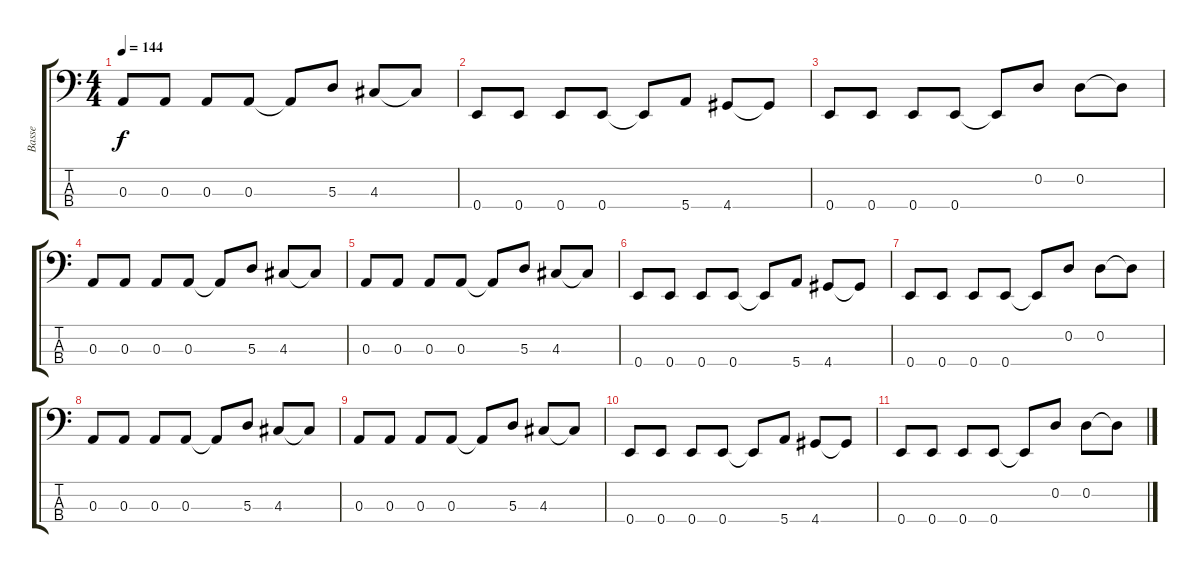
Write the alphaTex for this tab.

\track ("Basse" "Basse") {instrument electricbasspick}
\staff {score tabs}
\tuning (G2 D2 A1 E1) {hide}
\ts (4 4)
\tempo 144
\clef f4
\ks c
0.3.8{dy f} 0.3.8 0.3.8 0.3.8 0.3{t}.8 5.3.8 4.3.8 4.3{t}.8 |
0.4.8 0.4.8 0.4.8 0.4.8 0.4{t}.8 5.4.8 4.4.8 4.4{t}.8 |
0.4.8 0.4.8 0.4.8 0.4.8 0.4{t}.8 0.2.8 0.2.8 0.2{t}.8 |
0.3.8{volume 8} 0.3.8 0.3.8 0.3.8 0.3{t}.8 5.3.8 4.3.8 4.3{t}.8 |
0.3.8 0.3.8 0.3.8 0.3.8 0.3{t}.8 5.3.8 4.3.8 4.3{t}.8 |
0.4.8 0.4.8 0.4.8 0.4.8 0.4{t}.8 5.4.8 4.4.8 4.4{t}.8 |
0.4.8 0.4.8 0.4.8 0.4.8 0.4{t}.8 0.2.8 0.2.8 0.2{t}.8 |
0.3.8{volume 0} 0.3.8 0.3.8 0.3.8 0.3{t}.8 5.3.8 4.3.8 4.3{t}.8 |
0.3.8 0.3.8 0.3.8 0.3.8 0.3{t}.8 5.3.8 4.3.8 4.3{t}.8 |
0.4.8 0.4.8 0.4.8 0.4.8 0.4{t}.8 5.4.8 4.4.8 4.4{t}.8 |
0.4.8 0.4.8 0.4.8 0.4.8 0.4{t}.8 0.2.8 0.2.8 0.2{t}.8
